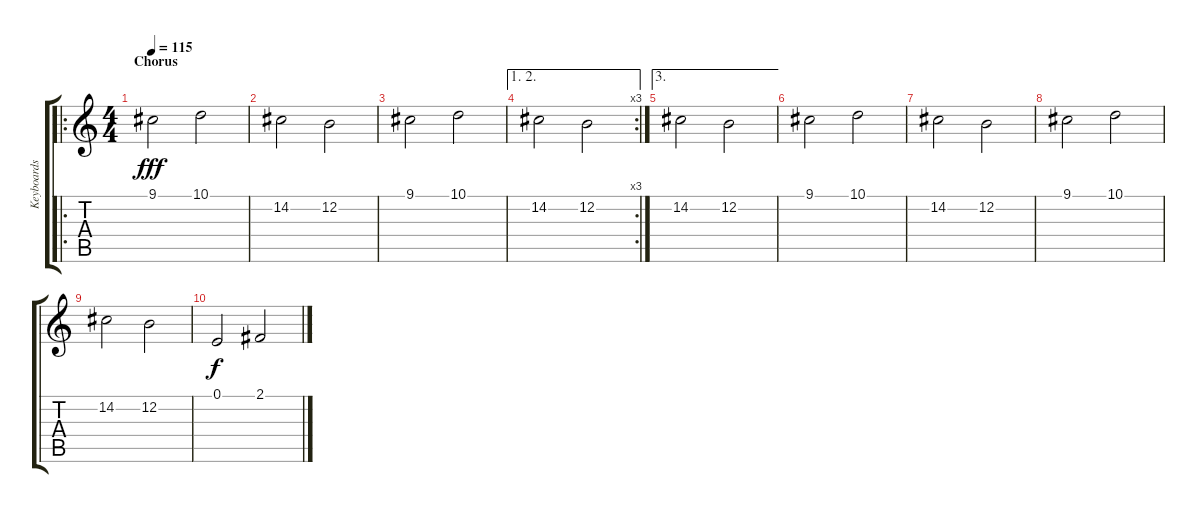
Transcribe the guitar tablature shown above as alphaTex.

\track ("Keyboards 2" "Keyboards ") {instrument violin}
\staff {score tabs}
\tuning (E4 B3 G3 D3 A2 E2) {hide}
\ro
\ts (4 4)
\section ("" "Chorus")
\tempo 115
\clef g2
\ks c
9.1.2{dy fff} 10.1.2 |
14.2.2 12.2.2 |
9.1.2 10.1.2 |
\ae (1 2)
\rc 3
14.2.2 12.2.2 |
\ae 3
14.2.2 12.2.2 |
9.1.2 10.1.2 |
14.2.2 12.2.2 |
9.1.2 10.1.2 |
14.2.2 12.2.2 |
0.1.2{dy f} 2.1.2
